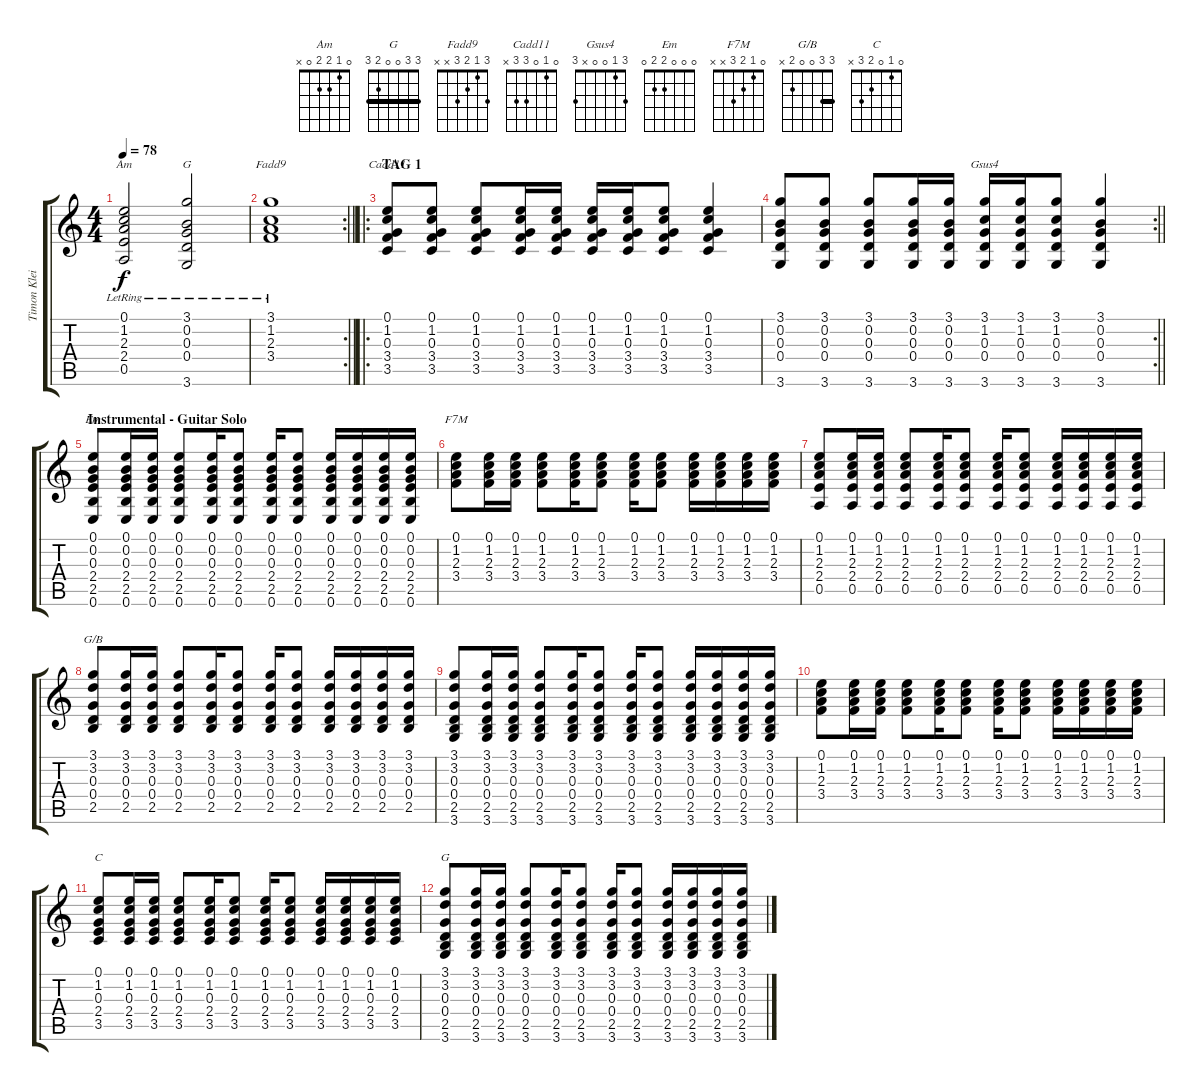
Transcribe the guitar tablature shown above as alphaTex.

\track ("Timon Kleine" "Timon Klei") {instrument electricguitarclean}
\staff {score tabs}
\tuning (E4 B3 G3 D3 A2 E2) {hide}
\chord ("Am" 0 1 2 2 0 x)
\chord ("G" 3 0 0 0 x 3)
\chord ("Fadd9" 3 1 2 3 x x)
\chord ("Cadd11" 0 1 0 3 3 x)
\chord ("Gsus4" 3 1 0 0 x 3)
\chord ("Em" 0 0 0 2 2 0)
\chord ("F7M" 0 1 2 3 x x)
\chord ("G/B" 3 3 0 0 2 x) {barre 3}
\chord ("C" 0 1 0 2 3 x)
\chord ("G" 3 3 0 0 2 3) {barre 3}
\ts (4 4)
\tempo 78
\clef g2
\ks c
(0.1{lr} 1.2{lr} 2.3{lr} 2.4{lr} 0.5{lr}).2{ch "Am" dy f} (3.1{lr} 0.2{lr} 0.3{lr} 0.4{lr} 3.6{lr}).2{ch "G"} |
\rc 2
\barLineRight lightlight
(3.1{lr} 1.2{lr} 2.3{lr} 3.4{lr}).1{ch "Fadd9"} |
\ro
\section ("" "TAG 1")
(0.1 1.2 0.3 3.4 3.5).8{ch "Cadd11"} (0.1 1.2 0.3 3.4 3.5).8 (0.1 1.2 0.3 3.4 3.5).8 (0.1 1.2 0.3 3.4 3.5).16 (0.1 1.2 0.3 3.4 3.5).16 (0.1 1.2 0.3 3.4 3.5).16 (0.1 1.2 0.3 3.4 3.5).16 (0.1 1.2 0.3 3.4 3.5).8 (0.1 1.2 0.3 3.4 3.5).4 |
\rc 2
\barLineRight lightlight
(3.1 0.2 0.3 0.4 3.6).8 (3.1 0.2 0.3 0.4 3.6).8 (3.1 0.2 0.3 0.4 3.6).8 (3.1 0.2 0.3 0.4 3.6).16 (3.1 0.2 0.3 0.4 3.6).16 (3.1 1.2 0.3 0.4 3.6).16{ch "Gsus4"} (3.1 1.2 0.3 0.4 3.6).16 (3.1 1.2 0.3 0.4 3.6).8 (3.1 0.2 0.3 0.4 3.6).4 |
\section ("" "Instrumental - Guitar Solo")
(0.1 0.2 0.3 2.4 2.5 0.6).8{ch "Em"} (0.1 0.2 0.3 2.4 2.5 0.6).16 (0.1 0.2 0.3 2.4 2.5 0.6).16 (0.1 0.2 0.3 2.4 2.5 0.6).8 (0.1 0.2 0.3 2.4 2.5 0.6).16 (0.1 0.2 0.3 2.4 2.5 0.6).8 (0.1 0.2 0.3 2.4 2.5 0.6).16 (0.1 0.2 0.3 2.4 2.5 0.6).8 (0.1 0.2 0.3 2.4 2.5 0.6).16 (0.1 0.2 0.3 2.4 2.5 0.6).16 (0.1 0.2 0.3 2.4 2.5 0.6).16 (0.1 0.2 0.3 2.4 2.5 0.6).16 |
(0.1 1.2 2.3 3.4).8{ch "F7M"} (0.1 1.2 2.3 3.4).16 (0.1 1.2 2.3 3.4).16 (0.1 1.2 2.3 3.4).8 (0.1 1.2 2.3 3.4).16 (0.1 1.2 2.3 3.4).8 (0.1 1.2 2.3 3.4).16 (0.1 1.2 2.3 3.4).8 (0.1 1.2 2.3 3.4).16 (0.1 1.2 2.3 3.4).16 (0.1 1.2 2.3 3.4).16 (0.1 1.2 2.3 3.4).16 |
(0.1 1.2 2.3 2.4 0.5).8 (0.1 1.2 2.3 2.4 0.5).16 (0.1 1.2 2.3 2.4 0.5).16 (0.1 1.2 2.3 2.4 0.5).8 (0.1 1.2 2.3 2.4 0.5).16 (0.1 1.2 2.3 2.4 0.5).8 (0.1 1.2 2.3 2.4 0.5).16 (0.1 1.2 2.3 2.4 0.5).8 (0.1 1.2 2.3 2.4 0.5).16 (0.1 1.2 2.3 2.4 0.5).16 (0.1 1.2 2.3 2.4 0.5).16 (0.1 1.2 2.3 2.4 0.5).16 |
(3.1 3.2 0.3 0.4 2.5).8{ch "G/B"} (3.1 3.2 0.3 0.4 2.5).16 (3.1 3.2 0.3 0.4 2.5).16 (3.1 3.2 0.3 0.4 2.5).8 (3.1 3.2 0.3 0.4 2.5).16 (3.1 3.2 0.3 0.4 2.5).8 (3.1 3.2 0.3 0.4 2.5).16 (3.1 3.2 0.3 0.4 2.5).8 (3.1 3.2 0.3 0.4 2.5).16 (3.1 3.2 0.3 0.4 2.5).16 (3.1 3.2 0.3 0.4 2.5).16 (3.1 3.2 0.3 0.4 2.5).16 |
(3.1 3.2 0.3 0.4 2.5 3.6).8 (3.1 3.2 0.3 0.4 2.5 3.6).16 (3.1 3.2 0.3 0.4 2.5 3.6).16 (3.1 3.2 0.3 0.4 2.5 3.6).8 (3.1 3.2 0.3 0.4 2.5 3.6).16 (3.1 3.2 0.3 0.4 2.5 3.6).8 (3.1 3.2 0.3 0.4 2.5 3.6).16 (3.1 3.2 0.3 0.4 2.5 3.6).8 (3.1 3.2 0.3 0.4 2.5 3.6).16 (3.1 3.2 0.3 0.4 2.5 3.6).16 (3.1 3.2 0.3 0.4 2.5 3.6).16 (3.1 3.2 0.3 0.4 2.5 3.6).16 |
(0.1 1.2 2.3 3.4).8 (0.1 1.2 2.3 3.4).16 (0.1 1.2 2.3 3.4).16 (0.1 1.2 2.3 3.4).8 (0.1 1.2 2.3 3.4).16 (0.1 1.2 2.3 3.4).8 (0.1 1.2 2.3 3.4).16 (0.1 1.2 2.3 3.4).8 (0.1 1.2 2.3 3.4).16 (0.1 1.2 2.3 3.4).16 (0.1 1.2 2.3 3.4).16 (0.1 1.2 2.3 3.4).16 |
(0.1 1.2 0.3 2.4 3.5).8{ch "C"} (0.1 1.2 0.3 2.4 3.5).16 (0.1 1.2 0.3 2.4 3.5).16 (0.1 1.2 0.3 2.4 3.5).8 (0.1 1.2 0.3 2.4 3.5).16 (0.1 1.2 0.3 2.4 3.5).8 (0.1 1.2 0.3 2.4 3.5).16 (0.1 1.2 0.3 2.4 3.5).8 (0.1 1.2 0.3 2.4 3.5).16 (0.1 1.2 0.3 2.4 3.5).16 (0.1 1.2 0.3 2.4 3.5).16 (0.1 1.2 0.3 2.4 3.5).16 |
(3.1 3.2 0.3 0.4 2.5 3.6).8{ch "G"} (3.1 3.2 0.3 0.4 2.5 3.6).16 (3.1 3.2 0.3 0.4 2.5 3.6).16 (3.1 3.2 0.3 0.4 2.5 3.6).8 (3.1 3.2 0.3 0.4 2.5 3.6).16 (3.1 3.2 0.3 0.4 2.5 3.6).8 (3.1 3.2 0.3 0.4 2.5 3.6).16 (3.1 3.2 0.3 0.4 2.5 3.6).8 (3.1 3.2 0.3 0.4 2.5 3.6).16 (3.1 3.2 0.3 0.4 2.5 3.6).16 (3.1 3.2 0.3 0.4 2.5 3.6).16 (3.1 3.2 0.3 0.4 2.5 3.6).16
